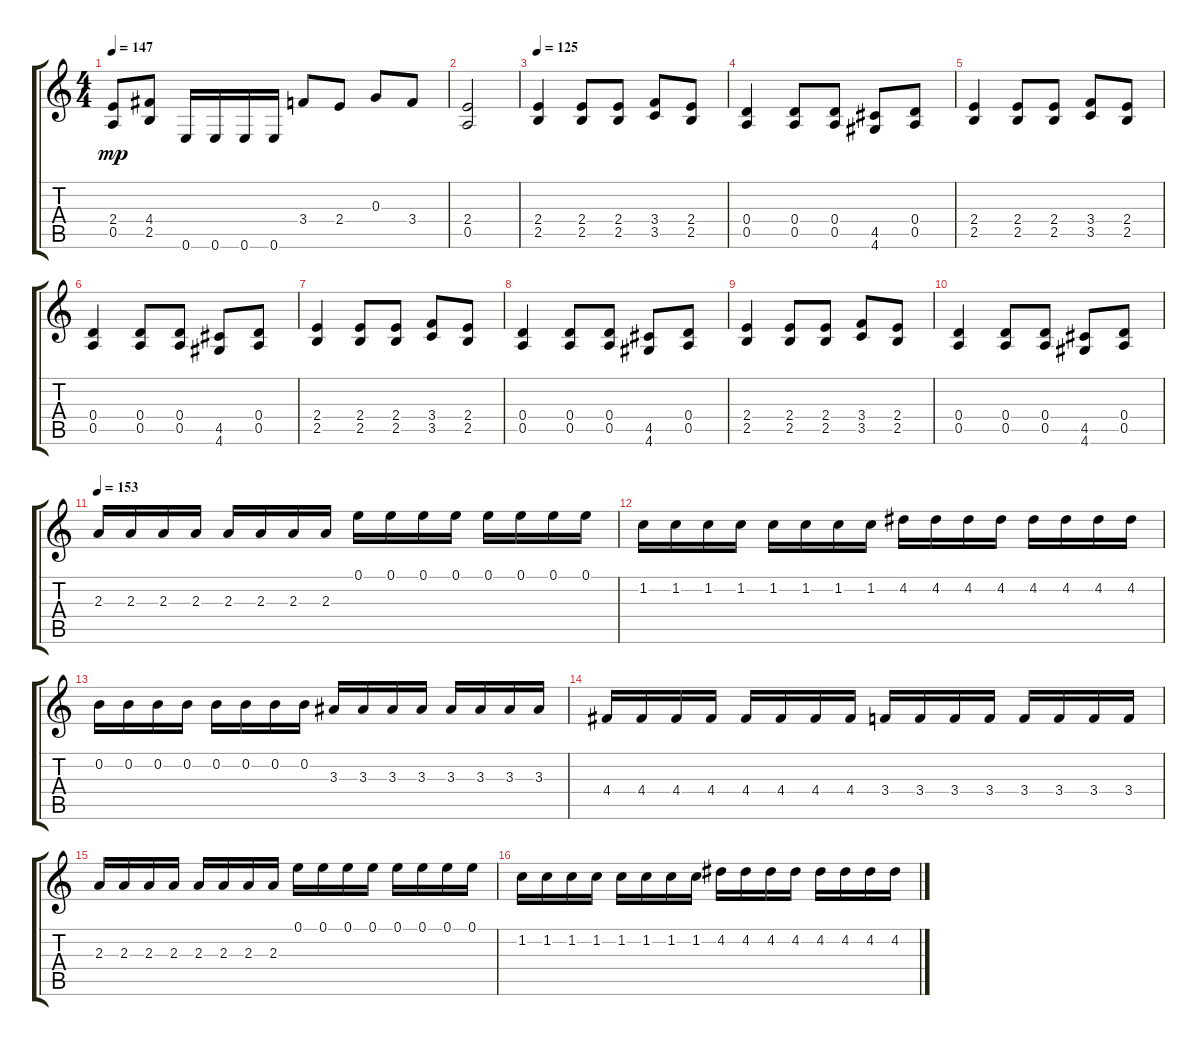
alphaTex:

\track "" {instrument distortionguitar}
\staff {score tabs}
\tuning (E4 B3 G3 D3 A2 E2) {hide}
\ts (4 4)
\tempo 147
\clef g2
\ks c
(2.4 0.5).8{dy mp} (4.4 2.5).8 0.6.16 0.6.16 0.6.16 0.6.16 3.4.8 2.4.8 0.3.8 3.4.8 |
(2.4 0.5).2 |
\tempo 125
(2.4 2.5).4 (2.4 2.5).8 (2.4 2.5).8 (3.4 3.5).8 (2.4 2.5).8 |
(0.4 0.5).4 (0.4 0.5).8 (0.4 0.5).8 (4.5 4.6).8 (0.4 0.5).8 |
(2.4 2.5).4 (2.4 2.5).8 (2.4 2.5).8 (3.4 3.5).8 (2.4 2.5).8 |
(0.4 0.5).4 (0.4 0.5).8 (0.4 0.5).8 (4.5 4.6).8 (0.4 0.5).8 |
(2.4 2.5).4 (2.4 2.5).8 (2.4 2.5).8 (3.4 3.5).8 (2.4 2.5).8 |
(0.4 0.5).4 (0.4 0.5).8 (0.4 0.5).8 (4.5 4.6).8 (0.4 0.5).8 |
(2.4 2.5).4 (2.4 2.5).8 (2.4 2.5).8 (3.4 3.5).8 (2.4 2.5).8 |
(0.4 0.5).4 (0.4 0.5).8 (0.4 0.5).8 (4.5 4.6).8 (0.4 0.5).8 |
\tempo 153
2.3.16 2.3.16 2.3.16 2.3.16 2.3.16 2.3.16 2.3.16 2.3.16 0.1.16 0.1.16 0.1.16 0.1.16 0.1.16 0.1.16 0.1.16 0.1.16 |
1.2.16 1.2.16 1.2.16 1.2.16 1.2.16 1.2.16 1.2.16 1.2.16 4.2.16 4.2.16 4.2.16 4.2.16 4.2.16 4.2.16 4.2.16 4.2.16 |
0.2.16 0.2.16 0.2.16 0.2.16 0.2.16 0.2.16 0.2.16 0.2.16 3.3.16 3.3.16 3.3.16 3.3.16 3.3.16 3.3.16 3.3.16 3.3.16 |
4.4.16 4.4.16 4.4.16 4.4.16 4.4.16 4.4.16 4.4.16 4.4.16 3.4.16 3.4.16 3.4.16 3.4.16 3.4.16 3.4.16 3.4.16 3.4.16 |
2.3.16 2.3.16 2.3.16 2.3.16 2.3.16 2.3.16 2.3.16 2.3.16 0.1.16 0.1.16 0.1.16 0.1.16 0.1.16 0.1.16 0.1.16 0.1.16 |
1.2.16 1.2.16 1.2.16 1.2.16 1.2.16 1.2.16 1.2.16 1.2.16 4.2.16 4.2.16 4.2.16 4.2.16 4.2.16 4.2.16 4.2.16 4.2.16
